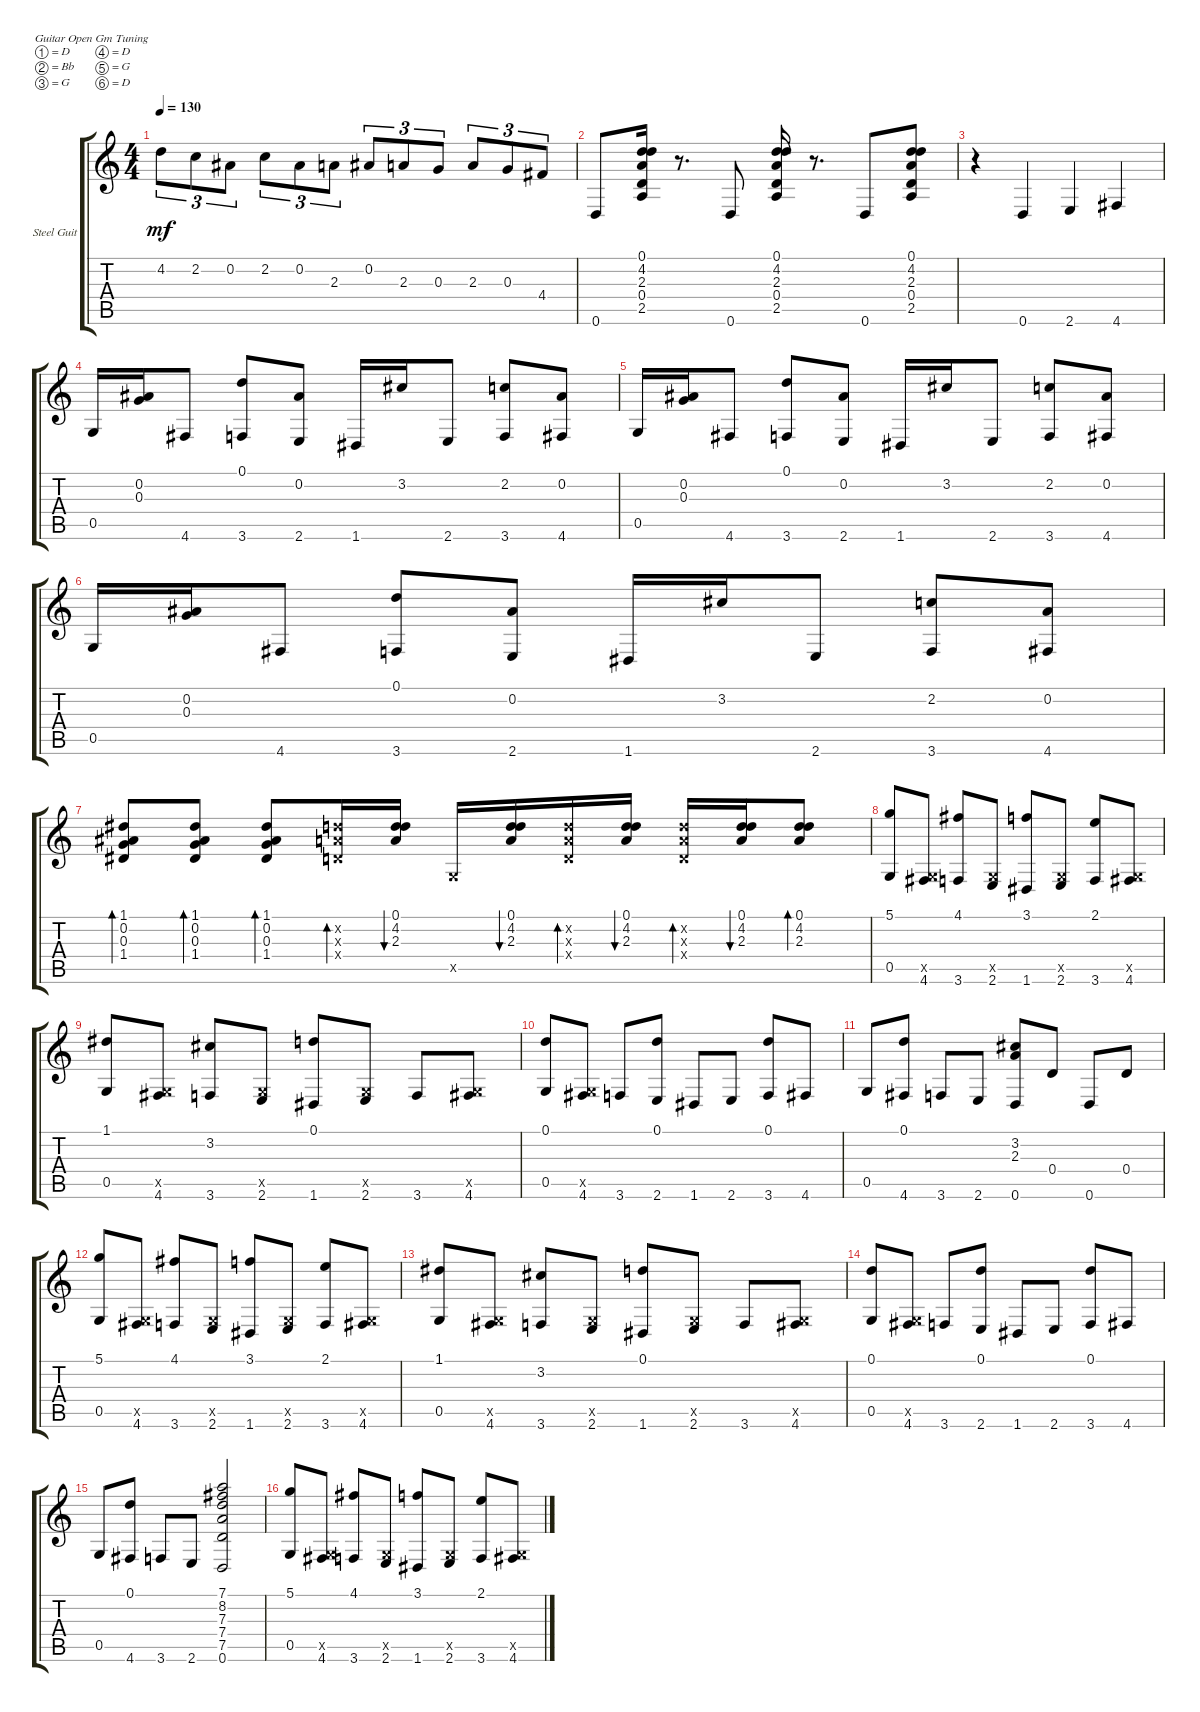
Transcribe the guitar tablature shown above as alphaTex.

\defaultSystemsLayout 4
\bracketExtendMode groupsimilarinstruments
\firstSystemTrackNameOrientation horizontal
\otherSystemsTrackNameOrientation horizontal
\track ("Steel Guitar" "Steel Guit") {instrument acousticguitarsteel}
\staff {score tabs}
\tuning (D4 Bb3 G3 D3 G2 D2)
\ts (4 4)
\tempo 130
\clef g2
\scale
0.993164
\ks c
4.2.8{tu (3 2) dy mf instrument acousticguitarsteel} 2.2.8{tu (3 2)} 0.2.8{tu (3 2)} 2.2.8{tu (3 2)} 0.2.8{tu (3 2)} 2.3.8{tu (3 2)} 0.2.8{tu (3 2)} 2.3.8{tu (3 2)} 0.3.8{tu (3 2)} 2.3.8{tu (3 2)} 0.3.8{tu (3 2)} 4.4.8{tu (3 2)} |
\scale
0.999262 0.6.8 (2.5 0.4 2.3 4.2 0.1).16 r.8{d} 0.6.8 (2.5 0.4 2.3 4.2 0.1).16 r.8{d} 0.6.8 (2.5 0.4 2.3 4.2 0.1).8 |
\scale
1.00749 r.4 0.6.4 2.6.4 4.6.4 |
0.5.16 (0.3 0.2).16 4.6.8 (3.6 0.1).8 (2.6 0.2).8 1.6.16 3.2.16 2.6.8 (3.6 2.2).8 (0.2 4.6).8 |
0.5.16 (0.3 0.2).16 4.6.8 (3.6 0.1).8 (2.6 0.2).8 1.6.16 3.2.16 2.6.8 (3.6 2.2).8 (0.2 4.6).8 |
0.5.16 (0.3 0.2).16 4.6.8 (3.6 0.1).8 (2.6 0.2).8 1.6.16 3.2.16 2.6.8 (3.6 2.2).8 (0.2 4.6).8 |
(1.4 0.3 0.2 1.1).8{bd 30} (1.4 0.3 0.2 1.1).8{bd 30} (1.4 0.3 0.2 1.1).8{bd 30} (4.2{x} 2.3{x} 0.4{x}).16{bd 30} (0.1 4.2 2.3).16{bu 30} 0.5{x}.16 (2.3 4.2 0.1).16{bu 30} (0.4{x} 2.3{x} 4.2{x}).16{bd 30} (2.3 4.2 0.1).16{bu 30} (0.4{x} 2.3{x} 4.2{x}).16{bd 30} (2.3 4.2 0.1).16{bu 30} (2.3 4.2 0.1).8{bd 30} |
(0.5 5.1).8 (4.6 0.5{x}).8 (3.6 4.1).8 (2.6 0.5{x}).8 (1.6 3.1).8 (2.6 0.5{x}).8 (3.6 2.1).8 (4.6 0.5{x}).8 |
(0.5 1.1).8 (4.6 0.5{x}).8 (3.6 3.2).8 (2.6 0.5{x}).8 (1.6 0.1).8 (2.6 0.5{x}).8 3.6.8 (4.6 0.5{x}).8 |
(0.5 0.1).8 (4.6 0.5{x}).8 3.6.8 (2.6 0.1).8 1.6.8 2.6.8 (3.6 0.1).8 4.6.8 |
0.5.8 (0.1 4.6).8 3.6.8 2.6.8 (0.6 2.3 3.2).8 0.4.8 0.6.8 0.4.8 |
(0.5 5.1).8 (4.6 0.5{x}).8 (3.6 4.1).8 (2.6 0.5{x}).8 (1.6 3.1).8 (2.6 0.5{x}).8 (3.6 2.1).8 (4.6 0.5{x}).8 |
(0.5 1.1).8 (4.6 0.5{x}).8 (3.6 3.2).8 (2.6 0.5{x}).8 (1.6 0.1).8 (2.6 0.5{x}).8 3.6.8 (4.6 0.5{x}).8 |
(0.5 0.1).8 (4.6 0.5{x}).8 3.6.8 (2.6 0.1).8 1.6.8 2.6.8 (3.6 0.1).8 4.6.8 |
0.5.8 (0.1 4.6).8 3.6.8 2.6.8 (0.6 7.5 7.4 7.3 8.2 7.1).2 |
(0.5 5.1).8 (4.6 0.5{x}).8 (3.6 4.1).8 (2.6 0.5{x}).8 (1.6 3.1).8 (2.6 0.5{x}).8 (3.6 2.1).8 (4.6 0.5{x}).8
